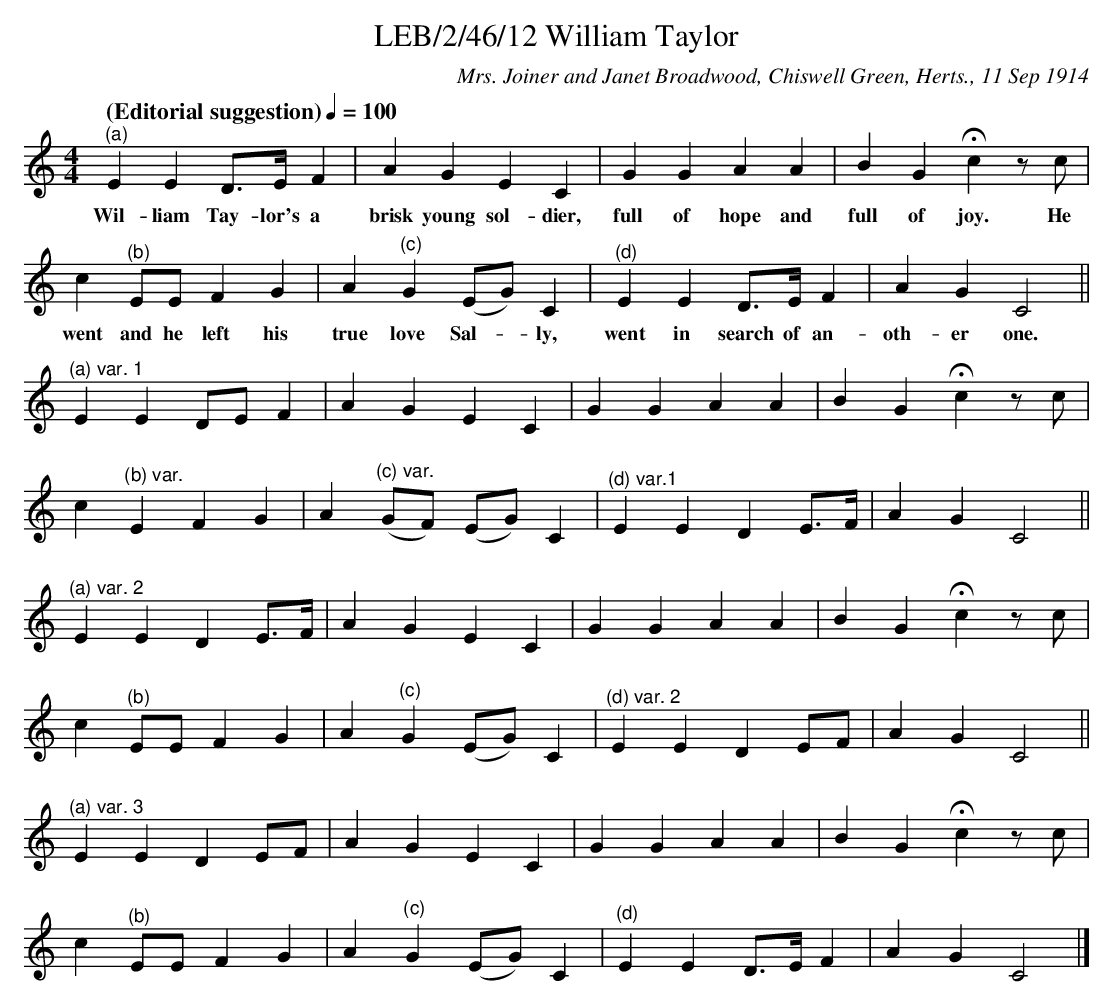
X:1
T:LEB/2/46/12 William Taylor
C:Mrs. Joiner and Janet Broadwood, Chiswell Green, Herts., 11 Sep 1914
L:1/4
Q:"(Editorial suggestion)" 1/4=100
M:4/4
K:C
"^(a)"E E D3/4E/4 F | A G E C | G G A A | B G Hc z/2 c/2 |
w: Wil-liam Tay-lor's a brisk young sol-dier, full of hope and full of joy. He
c "^(b)"E/2E/2 F G | A "^(c)"G (E/2G/2) C | "^(d)"E E D3/4E/4 F | A G C2 ||
w: went and he left his true love Sal-*ly, went in search of an-oth-er one.
"^(a) var. 1"E ED/2E/2 F | A G E C | G G A A | B G Hc z/2 c/2 |
c "^(b) var."E F G | A "^(c) var."(G/2F/2) (E/2G/2) C | "^(d) var.1"E E D E3/4F/4 | A G C2 ||
"^(a) var. 2"E E D E3/4F/4 | A G E C | G G A A | B G Hc z/2 c/2 |
c "^(b)"E/2E/2 F G | A "^(c)"G (E/2G/2) C | "^(d) var. 2"E E D E/2F/2 | A G C2 ||
"^(a) var. 3"E E D E/2F/2 | A G E C | G G A A | B G Hc z/2 c/2 |
c "^(b)"E/2E/2 F G | A "^(c)"G (E/2G/2) C | "^(d)"E E D3/4E/4 F | A G C2 |]
